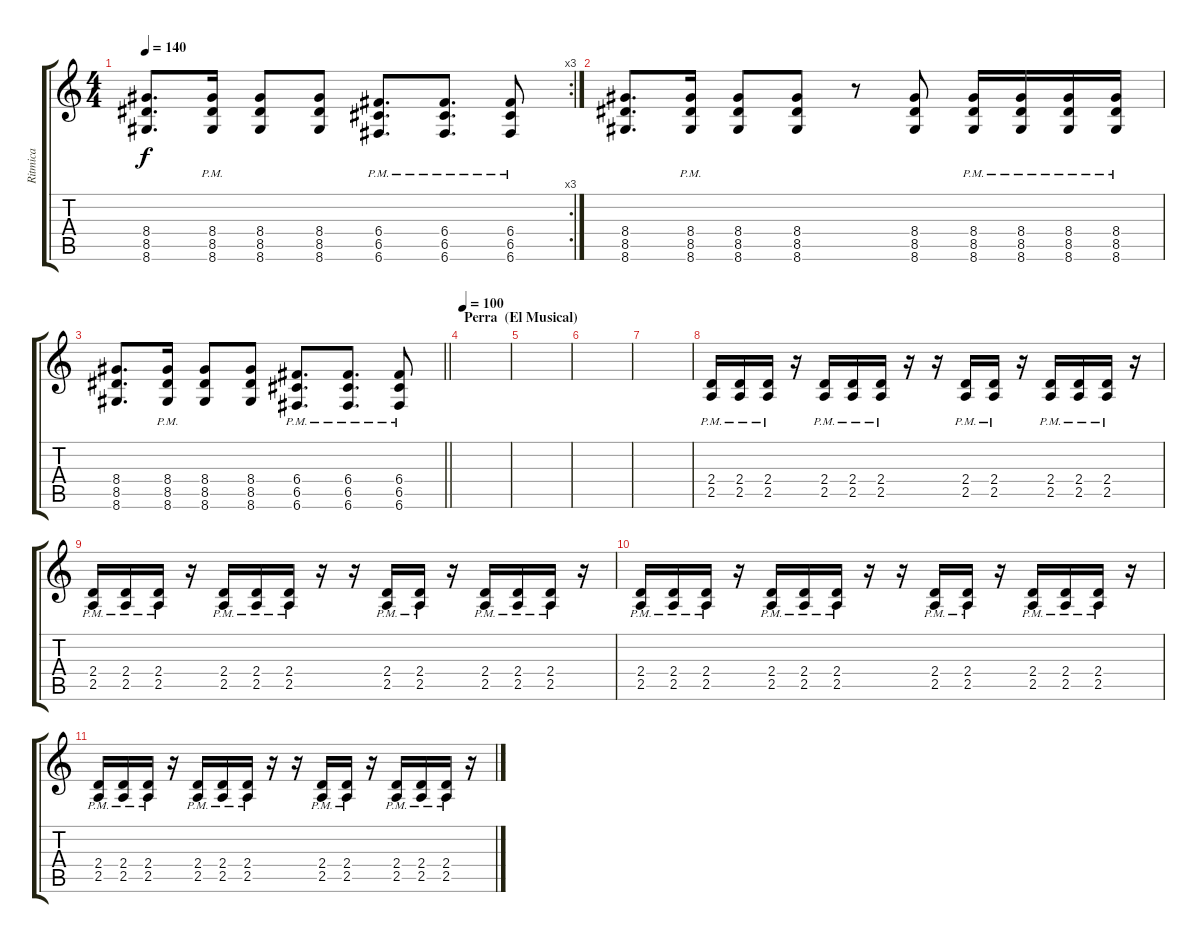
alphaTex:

\track ("Ritmica" "Ritmica") {instrument distortionguitar}
\staff {score tabs}
\tuning (D4 A3 F3 C3 G2 C2) {hide}
\rc 3
\ts (4 4)
\tempo 140
\clef g2
\ks c
(8.4 8.5 8.6).8{d dy f} (8.4{pm} 8.5{pm} 8.6{pm}).16 (8.4 8.5 8.6).8 (8.4 8.5 8.6).8 (6.4{pm} 6.5{pm} 6.6{pm}).8{d} (6.4{pm} 6.5{pm} 6.6{pm}).8{d} (6.4{pm} 6.5{pm} 6.6{pm}).8 |
(8.4 8.5 8.6).8{d} (8.4{pm} 8.5{pm} 8.6{pm}).16 (8.4 8.5 8.6).8 (8.4 8.5 8.6).8 r.8 (8.4 8.5 8.6).8 (8.4{pm} 8.5{pm} 8.6{pm}).16 (8.4{pm} 8.5{pm} 8.6{pm}).16 (8.4{pm} 8.5{pm} 8.6{pm}).16 (8.4{pm} 8.5{pm} 8.6{pm}).16 |
\barLineRight lightlight
(8.4 8.5 8.6).8{d} (8.4{pm} 8.5{pm} 8.6{pm}).16 (8.4 8.5 8.6).8 (8.4 8.5 8.6).8 (6.4{pm} 6.5{pm} 6.6{pm}).8{d} (6.4{pm} 6.5{pm} 6.6{pm}).8{d} (6.4{pm} 6.5{pm} 6.6{pm}).8 |
\section ("" "Perra  (El Musical)")
\tempo 100
|
|
|
|
(2.4{pm} 2.5{pm}).16 (2.4{pm} 2.5{pm}).16 (2.4{pm} 2.5{pm}).16 r.16 (2.4{pm} 2.5{pm}).16 (2.4{pm} 2.5{pm}).16 (2.4{pm} 2.5{pm}).16 r.16 r.16 (2.4{pm} 2.5{pm}).16 (2.4{pm} 2.5{pm}).16 r.16 (2.4{pm} 2.5{pm}).16 (2.4{pm} 2.5{pm}).16 (2.4{pm} 2.5{pm}).16 r.16 |
(2.4{pm} 2.5{pm}).16 (2.4{pm} 2.5{pm}).16 (2.4{pm} 2.5{pm}).16 r.16 (2.4{pm} 2.5{pm}).16 (2.4{pm} 2.5{pm}).16 (2.4{pm} 2.5{pm}).16 r.16 r.16 (2.4{pm} 2.5{pm}).16 (2.4{pm} 2.5{pm}).16 r.16 (2.4{pm} 2.5{pm}).16 (2.4{pm} 2.5{pm}).16 (2.4{pm} 2.5{pm}).16 r.16 |
(2.4{pm} 2.5{pm}).16 (2.4{pm} 2.5{pm}).16 (2.4{pm} 2.5{pm}).16 r.16 (2.4{pm} 2.5{pm}).16 (2.4{pm} 2.5{pm}).16 (2.4{pm} 2.5{pm}).16 r.16 r.16 (2.4{pm} 2.5{pm}).16 (2.4{pm} 2.5{pm}).16 r.16 (2.4{pm} 2.5{pm}).16 (2.4{pm} 2.5{pm}).16 (2.4{pm} 2.5{pm}).16 r.16 |
(2.4{pm} 2.5{pm}).16 (2.4{pm} 2.5{pm}).16 (2.4{pm} 2.5{pm}).16 r.16 (2.4{pm} 2.5{pm}).16 (2.4{pm} 2.5{pm}).16 (2.4{pm} 2.5{pm}).16 r.16 r.16 (2.4{pm} 2.5{pm}).16 (2.4{pm} 2.5{pm}).16 r.16 (2.4{pm} 2.5{pm}).16 (2.4{pm} 2.5{pm}).16 (2.4{pm} 2.5{pm}).16 r.16
